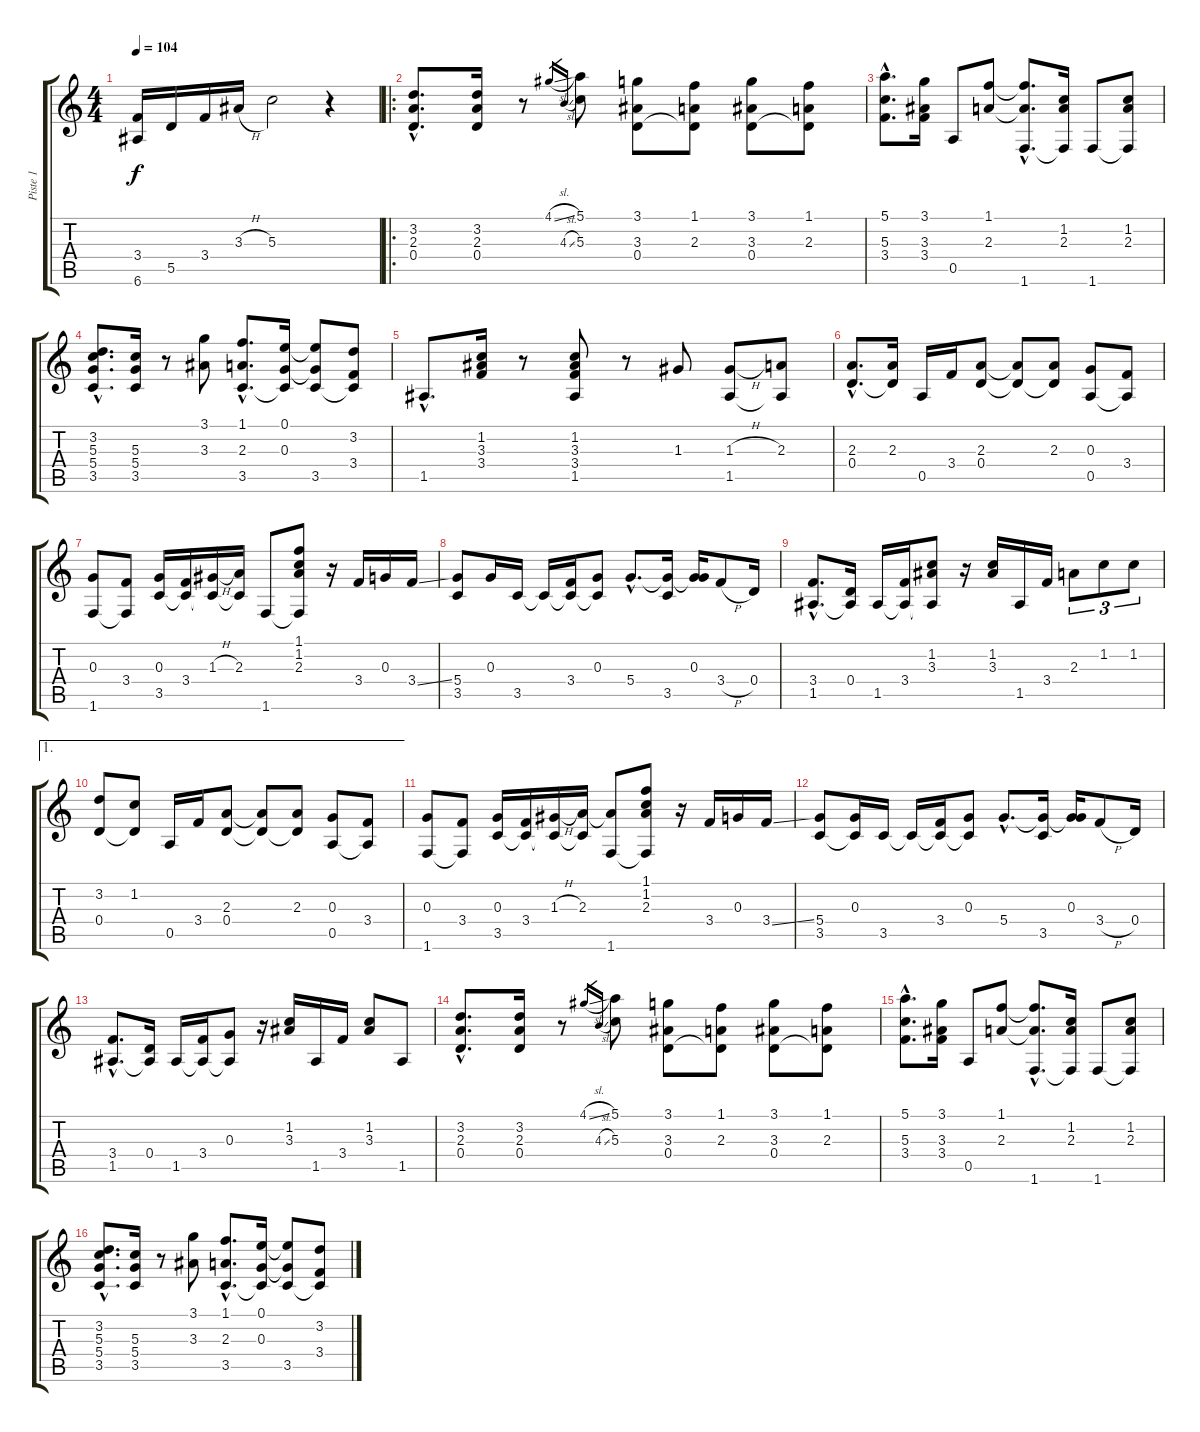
\track ("Piste 1" "Piste 1") {instrument acousticguitarsteel}
\staff {score tabs}
\tuning (E4 B3 G3 D3 A2 E2) {hide}
\ts (4 4)
\tempo 104
\clef g2
\ks c
(3.4 6.6).16{dy f} 5.5.16 3.4.16 3.3{h}.16 5.3.2 r.4 |
\ro
(3.2{hac} 2.3{hac} 0.4{hac}).8{d} (3.2 2.3 0.4).16 r.8 4.1{sl}.16{gr} 4.3{sl}.16{gr} (5.1 5.3).8 (3.1 3.3 0.4).8 (1.1 2.3 0.4{t}).8 (3.1 3.3 0.4).8 (1.1 2.3 0.4{t}).8 |
(5.1{hac} 5.3{hac} 3.4{hac}).8{d} (3.1 3.3 3.4).16 0.5.8 (1.1 2.3).8 (1.1{hac t} 2.3{hac t} 1.6{hac}).8{d} (1.2 2.3 1.6{t}).16 1.6.8 (1.2 2.3 1.6{t}).8 |
(3.2{hac} 5.3{hac} 5.4{hac} 3.5{hac}).8{d} (5.3 5.4 3.5).16 r.8 (3.1 3.3).8 (1.1{hac} 2.3{hac} 3.5{hac}).8{d} (0.1 0.3 3.5{t}).16 (0.1{t} 0.3{t} 3.5).8 (3.2 3.4 3.5{t}).8 |
1.5{hac}.8{d} (1.2 3.3 3.4).16 r.8 (1.2 3.3 3.4 1.5).8 r.8 1.3.8 (1.3{h} 1.5).8 (2.3 1.5{t}).8 |
(2.3{hac} 0.4{hac}).8{d} (2.3 0.4{t}).16 0.5.16 3.4.16 (2.3 0.4).8 (2.3{t} 0.4{t}).8 (2.3 0.4{t}).8 (0.3 0.5).8 (3.4 0.5{t}).8 |
(0.3 1.6).8 (3.4 1.6{t}).8 (0.3 3.5).16 (3.4 3.5{t}).16 (1.3{h} 3.5{t}).16 (2.3 3.5{t}).16 1.6.8 (1.1 1.2 2.3 1.6{t}).8 r.16 3.4.16 0.3.16 3.4{ss}.16 |
(5.4 3.5).8 0.3.16 3.5.16 3.5{t}.16 (3.4 3.5{t}).16 (0.3 3.5{t}).8 5.4{hac}.8{d} (5.4{t} 3.5).16 (0.3 5.4{t}).16 3.4{h}.8 0.4.16 |
(3.4{hac} 1.5{hac}).8{d} (0.4 1.5{t}).16 1.5.16 (3.4 1.5{t}).16 (1.2 3.3 1.5{t}).8 r.16 (1.2 3.3).16 1.5.16 3.4.16 2.3.8{tu (3 2)} 1.2.8{tu (3 2)} 1.2.8{tu (3 2)} |
\ae 1
(3.2 0.4).8 (1.2 0.4{t}).8 0.5.16 3.4.16 (2.3 0.4).8 (2.3{t} 0.4{t}).8 (2.3 0.4{t}).8 (0.3 0.5).8 (3.4 0.5{t}).8 |
(0.3 1.6).8 (3.4 1.6{t}).8 (0.3 3.5).16 (3.4 3.5{t}).16 (1.3{h} 3.5{t}).16 (2.3 3.5{t}).16 (2.3{t} 1.6).8 (1.1 1.2 2.3 1.6{t}).8 r.16 3.4.16 0.3.16 3.4{ss}.16 |
(5.4 3.5).8 (0.3 3.5{t}).16 3.5.16 3.5{t}.16 (3.4 3.5{t}).16 (0.3 3.5{t}).8 5.4{hac}.8{d} (5.4{t} 3.5).16 (0.3 5.4{t}).16 3.4{h}.8 0.4.16 |
(3.4{hac} 1.5{hac}).8{d} (0.4 1.5{t}).16 1.5.16 (3.4 1.5{t}).16 (0.3 1.5{t}).8 r.16 (1.2 3.3).16 1.5.16 3.4.16 (1.2 3.3).8 1.5.8 |
(3.2{hac} 2.3{hac} 0.4{hac}).8{d} (3.2 2.3 0.4).16 r.8 4.1{sl}.16{gr} 4.3{sl}.16{gr} (5.1 5.3).8 (3.1 3.3 0.4).8 (1.1 2.3 0.4{t}).8 (3.1 3.3 0.4).8 (1.1 2.3 0.4{t}).8 |
(5.1{hac} 5.3{hac} 3.4{hac}).8{d} (3.1 3.3 3.4).16 0.5.8 (1.1 2.3).8 (1.1{hac t} 2.3{hac t} 1.6{hac}).8{d} (1.2 2.3 1.6{t}).16 1.6.8 (1.2 2.3 1.6{t}).8 |
(3.2{hac} 5.3{hac} 5.4{hac} 3.5{hac}).8{d} (5.3 5.4 3.5).16 r.8 (3.1 3.3).8 (1.1{hac} 2.3{hac} 3.5{hac}).8{d} (0.1 0.3 3.5{t}).16 (0.1{t} 0.3{t} 3.5).8 (3.2 3.4 3.5{t}).8
